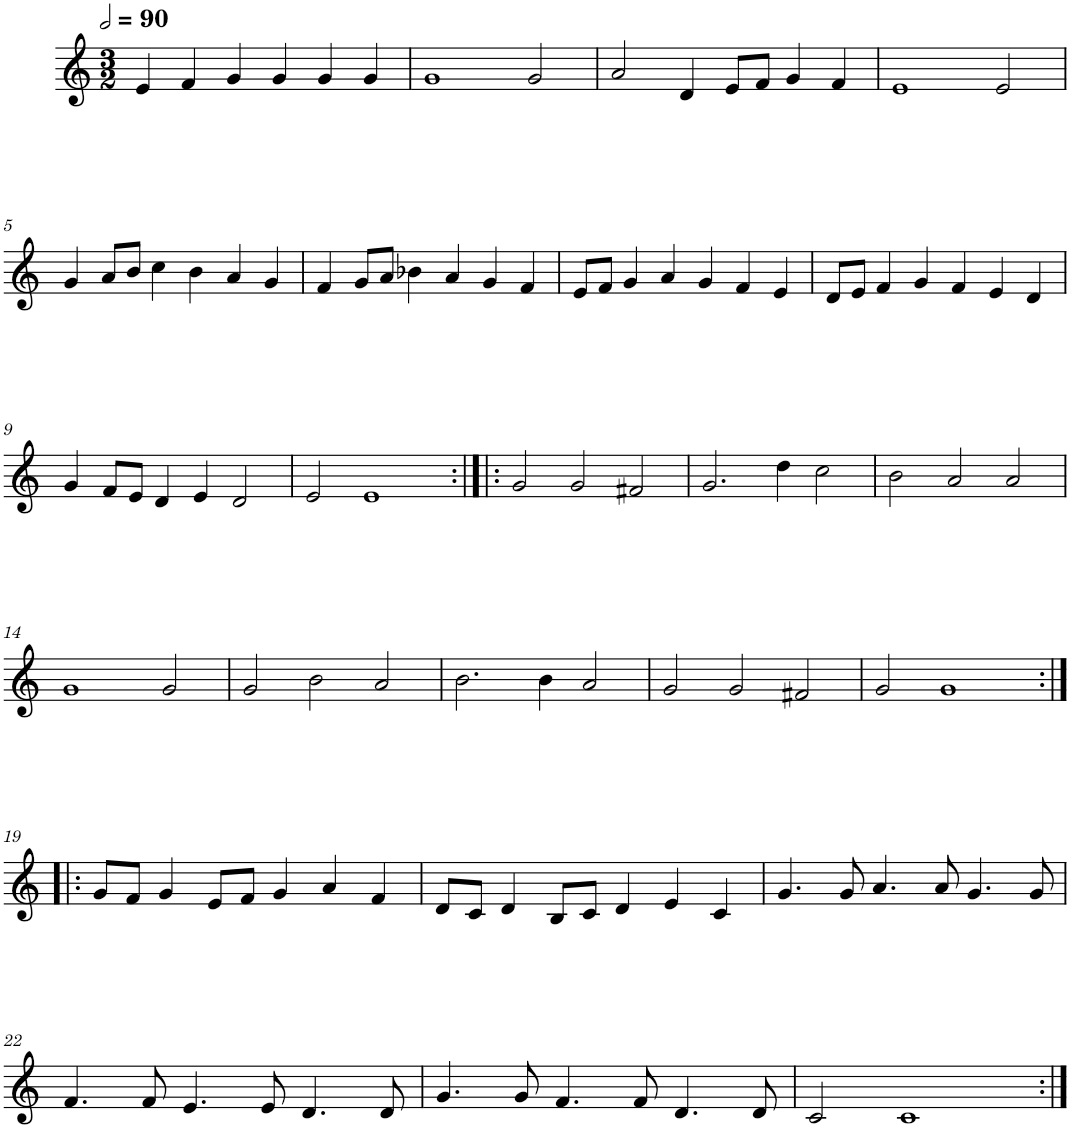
**kern
*part1
*staff1
*I"Quatre parties
*clefG2
*k[]
*M3/2
*MM180
=1
4e/
4f/
4g/
4g/
4g/
4g/
=2
1g
2g/
=3
2a/
4d/
8e/L
8f/J
4g/
4f/
=4
1e
2e/
!!LO:LB:g=z
=5
4g/
8a/L
8b/J
4cc\
4b\
4a/
4g/
=6
4f/
8g/L
8a/J
4b-X\
4a/
4g/
4f/
=7
8e/L
8f/J
4g/
4a/
4g/
4f/
4e/
=8
8d/L
8e/J
4f/
4g/
4f/
4e/
4d/
!!LO:LB:g=z
=9
4g/
8f/L
8e/J
4d/
4e/
2d/
=10
2e/
1e
=11:|!|:
2g/
2g/
2f#X/
=12
2.g/
4dd\
2cc\
=13
2b\
2a/
2a/
!!LO:LB:g=z
=14
1g
2g/
=15
2g/
2b\
2a/
=16
2.b\
4b\
2a/
=17
2g/
2g/
2f#X/
=18
2g/
1g
!!LO:LB:g=z
=19:|!|:
8g/L
8f/J
4g/
8e/L
8f/J
4g/
4a/
4f/
=20
8d/L
8c/J
4d/
8B/L
8c/J
4d/
4e/
4c/
=21
4.g/
8g/
4.a/
8a/
4.g/
8g/
!!LO:LB:g=z
=22
4.f/
8f/
4.e/
8e/
4.d/
8d/
=23
4.g/
8g/
4.f/
8f/
4.d/
8d/
=24
2c/
1c
=:|!
*-
